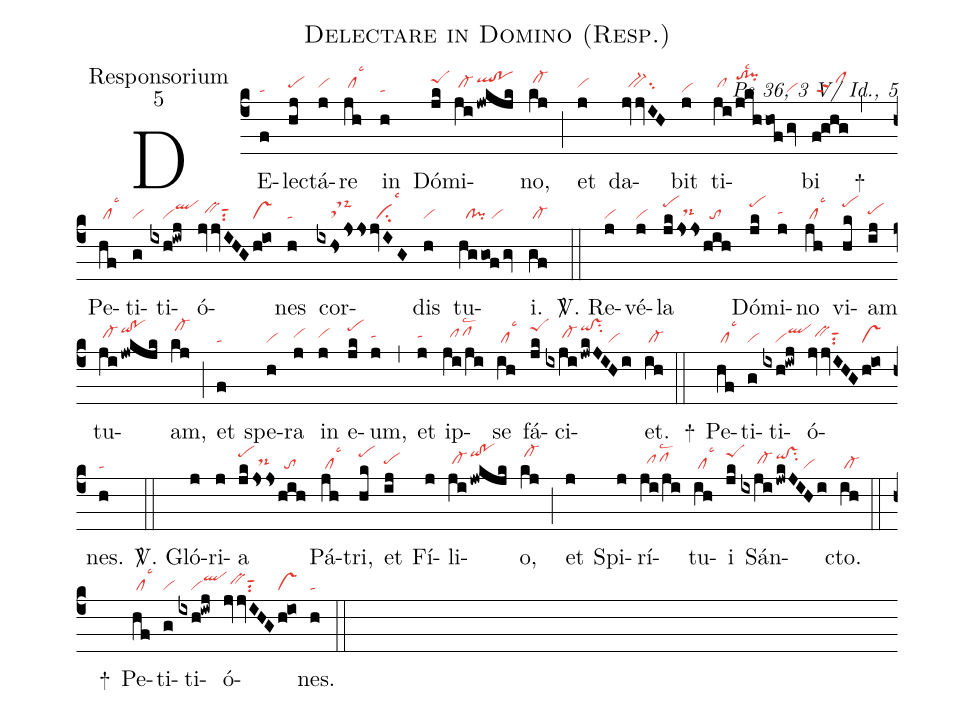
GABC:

name:Delectare in Domino (Resp.);
office-part:Responsorium;
mode:5;
commentary:Ps 36, 3 V/ Id., 5;
nabc-lines:1;
%%
(c4)DE(f|ta)lec(hj|pehh)tá(j|vihh)re(jh|/clhhlsc3) in(h|ta) Dó(jk|peShj)mi(ji|/cl-hh|!jwkjk|qlhj!pohj)no,(kj|/cl-hj) (;) et(j|vihh) da(jvjvIH|//bv-hhsu2)bit(j|vi) ti(ji|/clhh|/jkhhof|tohk!pihklsc2|/gv|vi)bi(f!ghg|/clppt2) (,)

+() Pe(hf|/cllsc3)ti(g|vi)ti(ixh!iwj|////viqlhj)ó(jvjvIHG|//bvhhsut1su2|h!io|vs)nes(h|ta) cor(ixhsjss|////tsM-|/jvIG|//cilsc3)dis(h|vi) tu(hggof/gv|//cl!pi/vi)i.(gf|/cl-) (::)

<sp>V/</sp>. Re(j|vi)vé(j|vi)la(jk|pehk|/jss|//ds-hh|hih|//to) Dó(jk|pehk)mi(j|tahh)no(jh|/cllsc3) vi(hk|pehk)am(ij|pehh) tu(ji|/cl-hh|!jwkjk|qihj!pohj)am,(kj|/cl-hk) (;) et(f|ta) spe(h|vi)ra(j|vihh) in(j|vihh) e(jk|pehk)um,(j|tahh) (,) et(j|tahh) ip(ji/ji|//pfhhlsc2)se(ih|/cllsc3) fá(jk|peShk)ci(ixji|/////cl-hh|!jwkJIHi|qihk!vshksu2/vi)et.(ih|/cl-) (::)
+() Pe(hf|/cllsc3)ti(g|vi)ti(ixh!iwj|////viqlhj)ó(jvjvIHG|//bvhhsut1su2|h!io|vs)nes.(h|ta) (::)

<sp>V/</sp>. Gló(j)ri(j)a(jk|pehk|/jss|//ds-hh|hih|//to) Pá(jh|/cllsc3)tri,(hk|pehk) et(ij|pehh) Fí(j)li(ji|/cl-hh|!jwkjk|qihk!pohk)o,(kj|/cl-hk) (;) et(j) Spi(j)rí(ji/ji|//pfhhlsc2)tu(ih|/cllsc3)i(jk|peShk) Sán(ixji|/////cl-hh|!jwkJIHi|qihj!vshjsu2/vi)cto.(ih|/cl-) (::)
+() Pe(hf|/cllsc3)ti(g|vi)ti(ixh!iwj|////viqlhj)ó(jvjvIHG|//bvhhsut1su2|h!io|vs)nes.(h|ta) (::)
